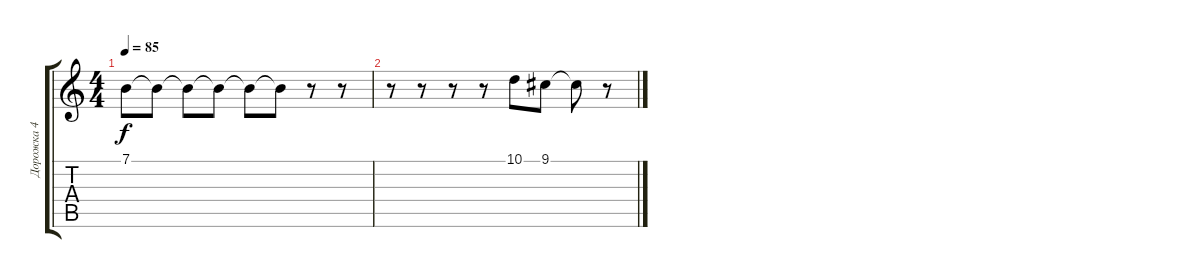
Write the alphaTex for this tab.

\track ("Дорожка 4" "Дорожка 4") {instrument fx7echoes}
\staff {score tabs}
\tuning (E4 B3 G3 D3 A2 E2) {hide}
\ts (4 4)
\tempo 85
\clef g2
\ks c
7.1.8{dy f} 7.1{t}.8 7.1{t}.8 7.1{t}.8 7.1{t}.8 7.1{t}.8 r.8 r.8 |
r.8 r.8 r.8 r.8 10.1.8 9.1.8 9.1{t}.8 r.8
